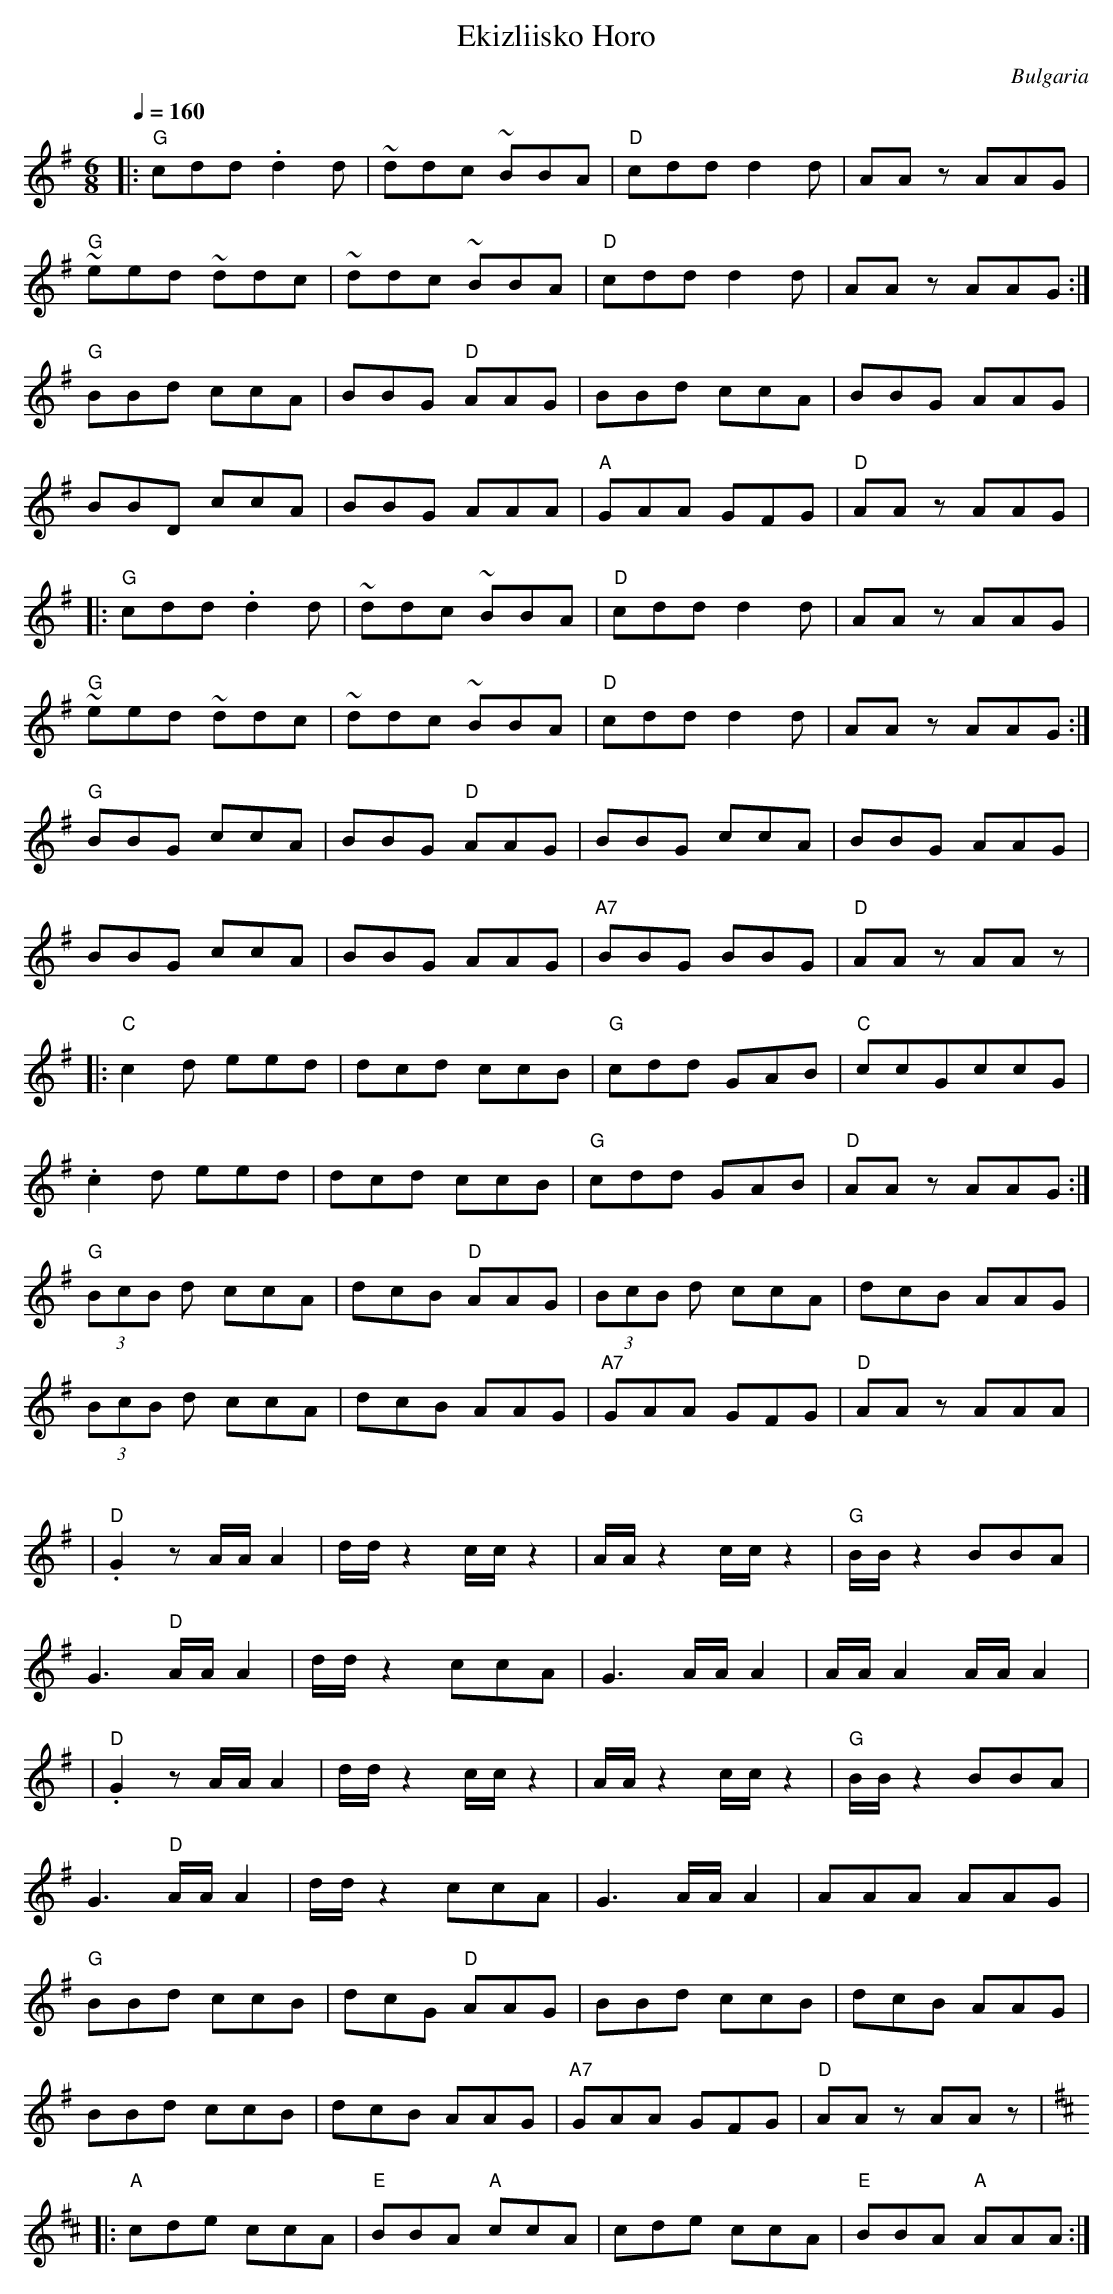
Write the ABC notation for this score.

X:1
T:Ekizliisko Horo
L:1/8
O:Bulgaria
M:6/8
Q:1/4=160
K:G
|:"G" cdd .d2 d| ~ddc ~BBA| "D"cdd d2 d| AA z AAG|
"G" ~eed ~ddc| ~ddc ~BBA| "D"cdd d2 d| AAz AAG :|
"G" BBd ccA|BBG "D" AAG|BBd ccA| BBG AAG|
BBD ccA| BBG AAA| "A" GAA GFG| "D" AAz AAG|
|:"G" cdd .d2 d| ~ddc ~BBA| "D"cdd d2 d| AA z AAG|
"G" ~eed ~ddc| ~ddc ~BBA| "D"cdd d2 d| AAz AAG :|
"G" BBG ccA| BBG "D" AAG| BBG ccA| BBG AAG|
BBG ccA| BBG AAG| "A7" BBG BBG| "D" AAz AAz|
|:"C" c2d eed| dcd ccB| "G" cdd GAB| "C" ccGccG|
.c2 d eed| dcd ccB| "G" cdd GAB| "D" AAz AAG :|
"G" (3BcB d ccA| dcB "D" AAG|(3BcB d ccA| dcB AAG|
(3BcB d ccA| dcB AAG| "A7" GAA GFG| "D" AAz AAA|
|"D" .G2 z A/2A/2 A2| d/2d/2z2 c/2c/2 z2|\
A/2A/2z2 c/2c/2 z2| "G" B/2B/2 z2 BBA|
G3 "D" A/2A/2 A2| d/2d/2 z2 ccA| G3 A/2A/2 A2| A/2A/2 A2 A/2A/2 A2|
|"D" .G2 z A/2A/2 A2| d/2d/2z2 c/2c/2 z2|\
A/2A/2z2 c/2c/2 z2| "G" B/2B/2 z2 BBA|
G3 "D" A/2A/2 A2| d/2d/2 z2 ccA| G3 A/2A/2 A2| AAA AAG|
"G" BBd ccB| dcG "D" AAG|BBd ccB| dcB AAG|
BBd ccB| dcB AAG| "A7"GAA GFG| "D" AAz AAz|
K:D
|:"A" cde ccA|"E" BBA "A" ccA| cde ccA| "E"BBA "A" AAA :|
